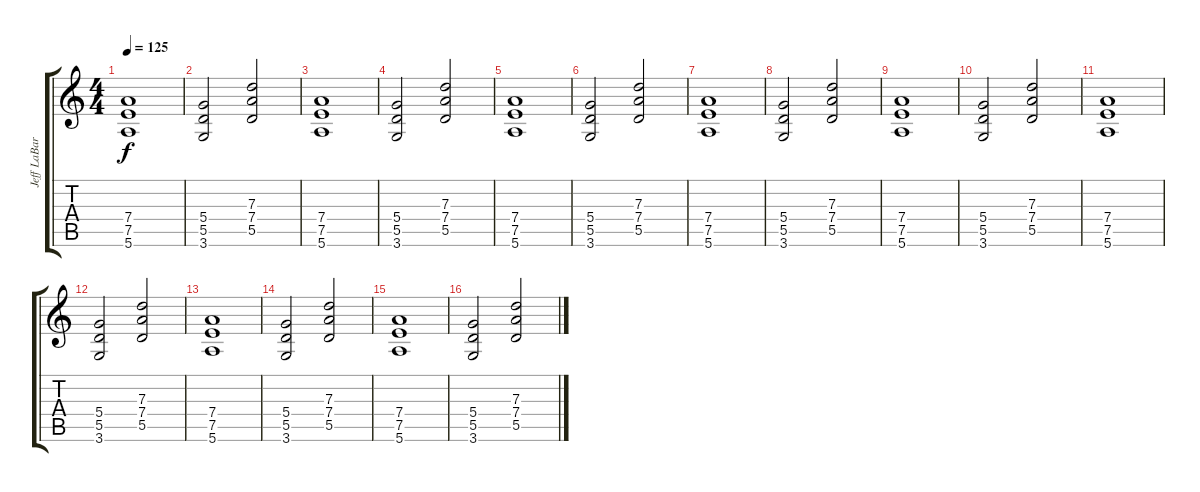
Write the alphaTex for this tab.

\track ("Jeff LaBar - Rhytm Guitar" "Jeff LaBar") {instrument overdrivenguitar}
\staff {score tabs}
\tuning (E4 B3 G3 D3 A2 E2) {hide}
\ts (4 4)
\tempo 125
\clef g2
\ks c
(7.4 7.5 5.6).1{dy f} |
(5.4 5.5 3.6).2 (7.3 7.4 5.5).2 |
(7.4 7.5 5.6).1 |
(5.4 5.5 3.6).2 (7.3 7.4 5.5).2 |
(7.4 7.5 5.6).1 |
(5.4 5.5 3.6).2 (7.3 7.4 5.5).2 |
(7.4 7.5 5.6).1 |
(5.4 5.5 3.6).2 (7.3 7.4 5.5).2 |
(7.4 7.5 5.6).1 |
(5.4 5.5 3.6).2 (7.3 7.4 5.5).2 |
(7.4 7.5 5.6).1 |
(5.4 5.5 3.6).2 (7.3 7.4 5.5).2 |
(7.4 7.5 5.6).1 |
(5.4 5.5 3.6).2 (7.3 7.4 5.5).2 |
(7.4 7.5 5.6).1 |
(5.4 5.5 3.6).2 (7.3 7.4 5.5).2
